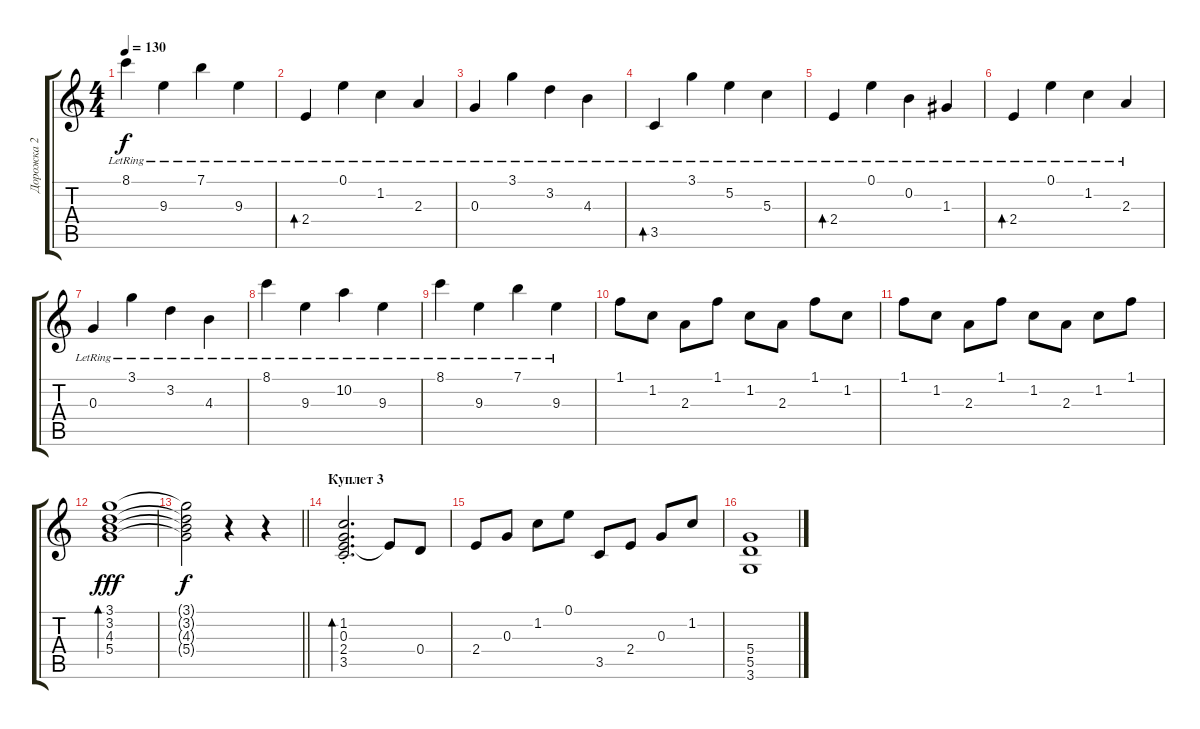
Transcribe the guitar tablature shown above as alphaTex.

\track ("Дорожка 2" "Дорожка 2") {instrument overdrivenguitar}
\staff {score tabs}
\tuning (E4 B3 G3 D3 A2 E2) {hide}
\ts (4 4)
\tempo 130
\clef g2
\ks c
8.1{lr}.4{dy f} 9.3{lr}.4 7.1{lr}.4 9.3{lr}.4 |
2.4{lr}.4{bd 480} 0.1{lr}.4 1.2{lr}.4 2.3{lr}.4 |
0.3{lr}.4 3.1{lr}.4 3.2{lr}.4 4.3{lr}.4 |
3.5{lr}.4{bd 480} 3.1{lr}.4 5.2{lr}.4 5.3{lr}.4 |
2.4{lr}.4{bd 480} 0.1{lr}.4 0.2{lr}.4 1.3{lr}.4 |
2.4{lr}.4{bd 480} 0.1{lr}.4 1.2{lr}.4 2.3{lr}.4 |
0.3{lr}.4 3.1{lr}.4 3.2{lr}.4 4.3{lr}.4 |
8.1{lr}.4 9.3{lr}.4 10.2{lr}.4 9.3{lr}.4 |
8.1{lr}.4 9.3{lr}.4 7.1{lr}.4 9.3{lr}.4 |
1.1.8 1.2.8 2.3.8 1.1.8 1.2.8 2.3.8 1.1.8 1.2.8 |
1.1.8 1.2.8 2.3.8 1.1.8 1.2.8 2.3.8 1.2.8 1.1.8 |
(3.1 3.2 4.3 5.4).1{bd 480 dy fff} |
\barLineRight lightlight
(3.1{t} 3.2{t} 4.3{t} 5.4{t}).2{dy f} r.4 r.4 |
\section ("" "Куплет 3")
(1.2 0.3 2.4{st} 3.5{st}).2{d bd 60 instrument electricguitarclean} 2.4{t}.8 0.4.8 |
2.4.8 0.3.8 1.2.8 0.1.8 3.5.8 2.4.8 0.3.8 1.2.8 |
(5.4 5.5 3.6).1
